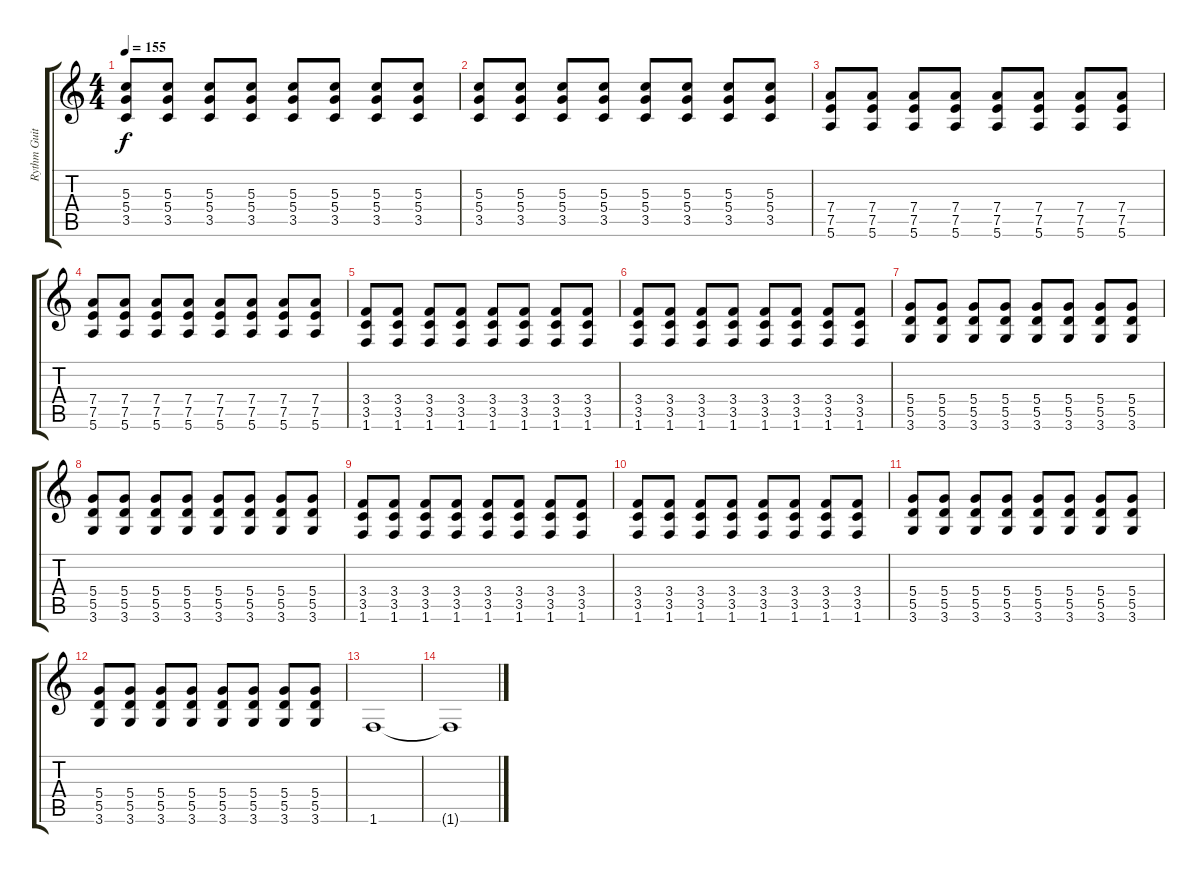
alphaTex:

\track ("Rythm Guitar" "Rythm Guit") {instrument distortionguitar}
\staff {score tabs}
\tuning (E4 B3 G3 D3 A2 E2) {hide}
\ts (4 4)
\tempo 155
\clef g2
\ks c
(5.3 5.4 3.5).8{dy f} (5.3 5.4 3.5).8 (5.3 5.4 3.5).8 (5.3 5.4 3.5).8 (5.3 5.4 3.5).8 (5.3 5.4 3.5).8 (5.3 5.4 3.5).8 (5.3 5.4 3.5).8 |
(5.3 5.4 3.5).8 (5.3 5.4 3.5).8 (5.3 5.4 3.5).8 (5.3 5.4 3.5).8 (5.3 5.4 3.5).8 (5.3 5.4 3.5).8 (5.3 5.4 3.5).8 (5.3 5.4 3.5).8 |
(7.4 7.5 5.6).8 (7.4 7.5 5.6).8 (7.4 7.5 5.6).8 (7.4 7.5 5.6).8 (7.4 7.5 5.6).8 (7.4 7.5 5.6).8 (7.4 7.5 5.6).8 (7.4 7.5 5.6).8 |
(7.4 7.5 5.6).8 (7.4 7.5 5.6).8 (7.4 7.5 5.6).8 (7.4 7.5 5.6).8 (7.4 7.5 5.6).8 (7.4 7.5 5.6).8 (7.4 7.5 5.6).8 (7.4 7.5 5.6).8 |
(3.4 3.5 1.6).8 (3.4 3.5 1.6).8 (3.4 3.5 1.6).8 (3.4 3.5 1.6).8 (3.4 3.5 1.6).8 (3.4 3.5 1.6).8 (3.4 3.5 1.6).8 (3.4 3.5 1.6).8 |
(3.4 3.5 1.6).8 (3.4 3.5 1.6).8 (3.4 3.5 1.6).8 (3.4 3.5 1.6).8 (3.4 3.5 1.6).8 (3.4 3.5 1.6).8 (3.4 3.5 1.6).8 (3.4 3.5 1.6).8 |
(5.4 5.5 3.6).8 (5.4 5.5 3.6).8 (5.4 5.5 3.6).8 (5.4 5.5 3.6).8 (5.4 5.5 3.6).8 (5.4 5.5 3.6).8 (5.4 5.5 3.6).8 (5.4 5.5 3.6).8 |
(5.4 5.5 3.6).8 (5.4 5.5 3.6).8 (5.4 5.5 3.6).8 (5.4 5.5 3.6).8 (5.4 5.5 3.6).8 (5.4 5.5 3.6).8 (5.4 5.5 3.6).8 (5.4 5.5 3.6).8 |
(3.4 3.5 1.6).8 (3.4 3.5 1.6).8 (3.4 3.5 1.6).8 (3.4 3.5 1.6).8 (3.4 3.5 1.6).8 (3.4 3.5 1.6).8 (3.4 3.5 1.6).8 (3.4 3.5 1.6).8 |
(3.4 3.5 1.6).8 (3.4 3.5 1.6).8 (3.4 3.5 1.6).8 (3.4 3.5 1.6).8 (3.4 3.5 1.6).8 (3.4 3.5 1.6).8 (3.4 3.5 1.6).8 (3.4 3.5 1.6).8 |
(5.4 5.5 3.6).8 (5.4 5.5 3.6).8 (5.4 5.5 3.6).8 (5.4 5.5 3.6).8 (5.4 5.5 3.6).8 (5.4 5.5 3.6).8 (5.4 5.5 3.6).8 (5.4 5.5 3.6).8 |
(5.4 5.5 3.6).8 (5.4 5.5 3.6).8 (5.4 5.5 3.6).8 (5.4 5.5 3.6).8 (5.4 5.5 3.6).8 (5.4 5.5 3.6).8 (5.4 5.5 3.6).8 (5.4 5.5 3.6).8 |
1.6.1 |
1.6{t}.1
